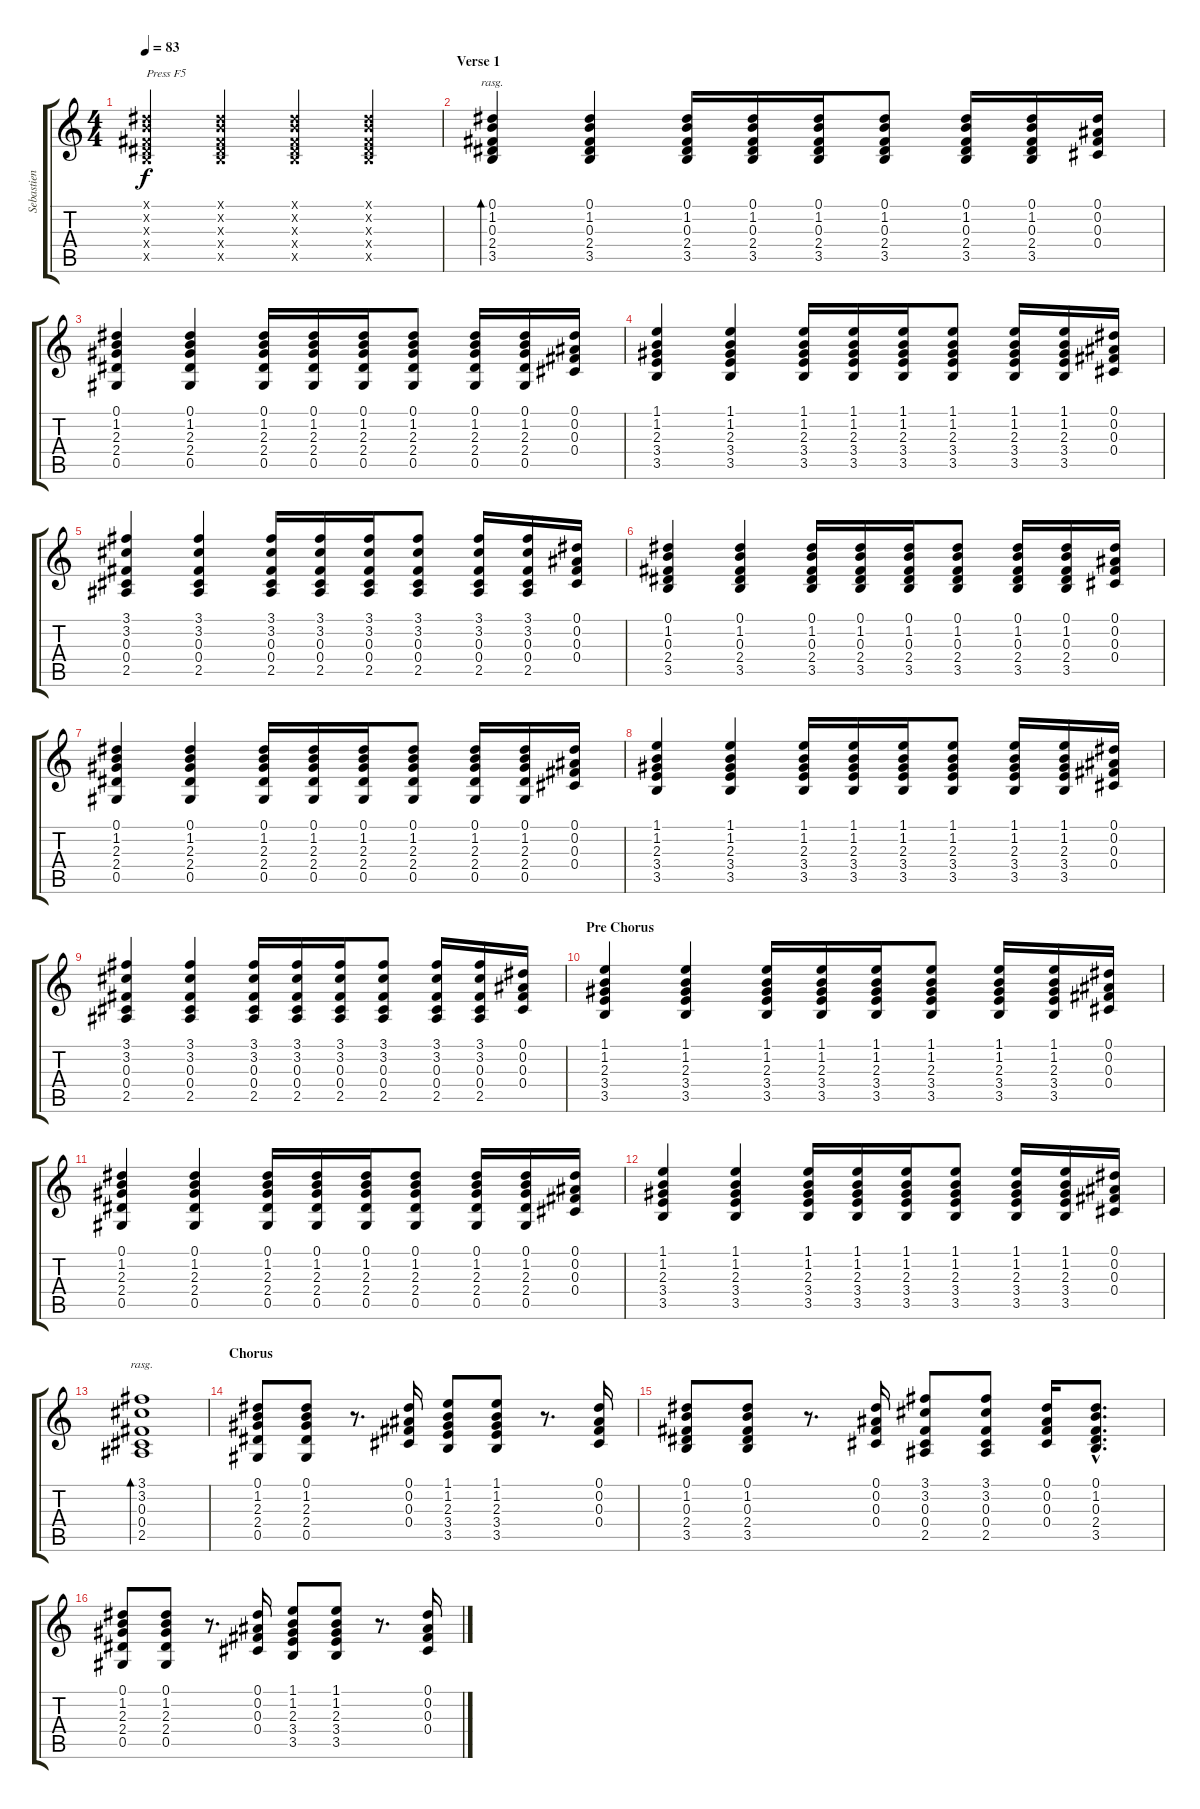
\track ("Sebastien Lefebvre" "Sebastien ") {instrument acousticguitarsteel}
\staff {score tabs}
\tuning (Eb4 Bb3 Gb3 Db3 Ab2 Eb2) {hide}
\ts (4 4)
\tempo 83
\clef g2
\ks c
(0.1{x} 1.2{x} 0.3{x} 2.4{x} 3.5{x}).4{txt "Press F5" dy f instrument acousticguitarsteel} (0.1{x} 1.2{x} 0.3{x} 2.4{x} 3.5{x}).4 (0.1{x} 1.2{x} 0.3{x} 2.4{x} 3.5{x}).4 (0.1{x} 1.2{x} 0.3{x} 2.4{x} 3.5{x}).4 |
\section ("" "Verse 1")
(0.1 1.2 0.3 2.4 3.5).4{bd 120 rasg ii} (0.1 1.2 0.3 2.4 3.5).4 (0.1 1.2 0.3 2.4 3.5).16 (0.1 1.2 0.3 2.4 3.5).16 (0.1 1.2 0.3 2.4 3.5).16 (0.1 1.2 0.3 2.4 3.5).8 (0.1 1.2 0.3 2.4 3.5).16 (0.1 1.2 0.3 2.4 3.5).16 (0.1 0.2 0.3 0.4).16 |
(0.1 1.2 2.3 2.4 0.5).4 (0.1 1.2 2.3 2.4 0.5).4 (0.1 1.2 2.3 2.4 0.5).16 (0.1 1.2 2.3 2.4 0.5).16 (0.1 1.2 2.3 2.4 0.5).16 (0.1 1.2 2.3 2.4 0.5).8 (0.1 1.2 2.3 2.4 0.5).16 (0.1 1.2 2.3 2.4 0.5).16 (0.1 0.2 0.3 0.4).16 |
(1.1 1.2 2.3 3.4 3.5).4 (1.1 1.2 2.3 3.4 3.5).4 (1.1 1.2 2.3 3.4 3.5).16 (1.1 1.2 2.3 3.4 3.5).16 (1.1 1.2 2.3 3.4 3.5).16 (1.1 1.2 2.3 3.4 3.5).8 (1.1 1.2 2.3 3.4 3.5).16 (1.1 1.2 2.3 3.4 3.5).16 (0.1 0.2 0.3 0.4).16 |
(3.1 3.2 0.3 0.4 2.5).4 (3.1 3.2 0.3 0.4 2.5).4 (3.1 3.2 0.3 0.4 2.5).16 (3.1 3.2 0.3 0.4 2.5).16 (3.1 3.2 0.3 0.4 2.5).16 (3.1 3.2 0.3 0.4 2.5).8 (3.1 3.2 0.3 0.4 2.5).16 (3.1 3.2 0.3 0.4 2.5).16 (0.1 0.2 0.3 0.4).16 |
(0.1 1.2 0.3 2.4 3.5).4 (0.1 1.2 0.3 2.4 3.5).4 (0.1 1.2 0.3 2.4 3.5).16 (0.1 1.2 0.3 2.4 3.5).16 (0.1 1.2 0.3 2.4 3.5).16 (0.1 1.2 0.3 2.4 3.5).8 (0.1 1.2 0.3 2.4 3.5).16 (0.1 1.2 0.3 2.4 3.5).16 (0.1 0.2 0.3 0.4).16 |
(0.1 1.2 2.3 2.4 0.5).4 (0.1 1.2 2.3 2.4 0.5).4 (0.1 1.2 2.3 2.4 0.5).16 (0.1 1.2 2.3 2.4 0.5).16 (0.1 1.2 2.3 2.4 0.5).16 (0.1 1.2 2.3 2.4 0.5).8 (0.1 1.2 2.3 2.4 0.5).16 (0.1 1.2 2.3 2.4 0.5).16 (0.1 0.2 0.3 0.4).16 |
(1.1 1.2 2.3 3.4 3.5).4 (1.1 1.2 2.3 3.4 3.5).4 (1.1 1.2 2.3 3.4 3.5).16 (1.1 1.2 2.3 3.4 3.5).16 (1.1 1.2 2.3 3.4 3.5).16 (1.1 1.2 2.3 3.4 3.5).8 (1.1 1.2 2.3 3.4 3.5).16 (1.1 1.2 2.3 3.4 3.5).16 (0.1 0.2 0.3 0.4).16 |
(3.1 3.2 0.3 0.4 2.5).4 (3.1 3.2 0.3 0.4 2.5).4 (3.1 3.2 0.3 0.4 2.5).16 (3.1 3.2 0.3 0.4 2.5).16 (3.1 3.2 0.3 0.4 2.5).16 (3.1 3.2 0.3 0.4 2.5).8 (3.1 3.2 0.3 0.4 2.5).16 (3.1 3.2 0.3 0.4 2.5).16 (0.1 0.2 0.3 0.4).16 |
\section ("" "Pre Chorus")
(1.1 1.2 2.3 3.4 3.5).4 (1.1 1.2 2.3 3.4 3.5).4 (1.1 1.2 2.3 3.4 3.5).16 (1.1 1.2 2.3 3.4 3.5).16 (1.1 1.2 2.3 3.4 3.5).16 (1.1 1.2 2.3 3.4 3.5).8 (1.1 1.2 2.3 3.4 3.5).16 (1.1 1.2 2.3 3.4 3.5).16 (0.1 0.2 0.3 0.4).16 |
(0.1 1.2 2.3 2.4 0.5).4 (0.1 1.2 2.3 2.4 0.5).4 (0.1 1.2 2.3 2.4 0.5).16 (0.1 1.2 2.3 2.4 0.5).16 (0.1 1.2 2.3 2.4 0.5).16 (0.1 1.2 2.3 2.4 0.5).8 (0.1 1.2 2.3 2.4 0.5).16 (0.1 1.2 2.3 2.4 0.5).16 (0.1 0.2 0.3 0.4).16 |
(1.1 1.2 2.3 3.4 3.5).4 (1.1 1.2 2.3 3.4 3.5).4 (1.1 1.2 2.3 3.4 3.5).16 (1.1 1.2 2.3 3.4 3.5).16 (1.1 1.2 2.3 3.4 3.5).16 (1.1 1.2 2.3 3.4 3.5).8 (1.1 1.2 2.3 3.4 3.5).16 (1.1 1.2 2.3 3.4 3.5).16 (0.1 0.2 0.3 0.4).16 |
(3.1 3.2 0.3 0.4 2.5).1{bd 120 rasg ii} |
\section ("" "Chorus")
(0.1 1.2 2.3 2.4 0.5).8 (0.1 1.2 2.3 2.4 0.5).8 r.8{d} (0.1 0.2 0.3 0.4).16 (1.1 1.2 2.3 3.4 3.5).8 (1.1 1.2 2.3 3.4 3.5).8 r.8{d} (0.1 0.2 0.3 0.4).16 |
(0.1 1.2 0.3 2.4 3.5).8 (0.1 1.2 0.3 2.4 3.5).8 r.8{d} (0.1 0.2 0.3 0.4).16 (3.1 3.2 0.3 0.4 2.5).8 (3.1 3.2 0.3 0.4 2.5).8 (0.1 0.2 0.3 0.4).16 (0.1{hac} 1.2{hac} 0.3{hac} 2.4{hac} 3.5{hac}).8{d} |
(0.1 1.2 2.3 2.4 0.5).8 (0.1 1.2 2.3 2.4 0.5).8 r.8{d} (0.1 0.2 0.3 0.4).16 (1.1 1.2 2.3 3.4 3.5).8 (1.1 1.2 2.3 3.4 3.5).8 r.8{d} (0.1 0.2 0.3 0.4).16
